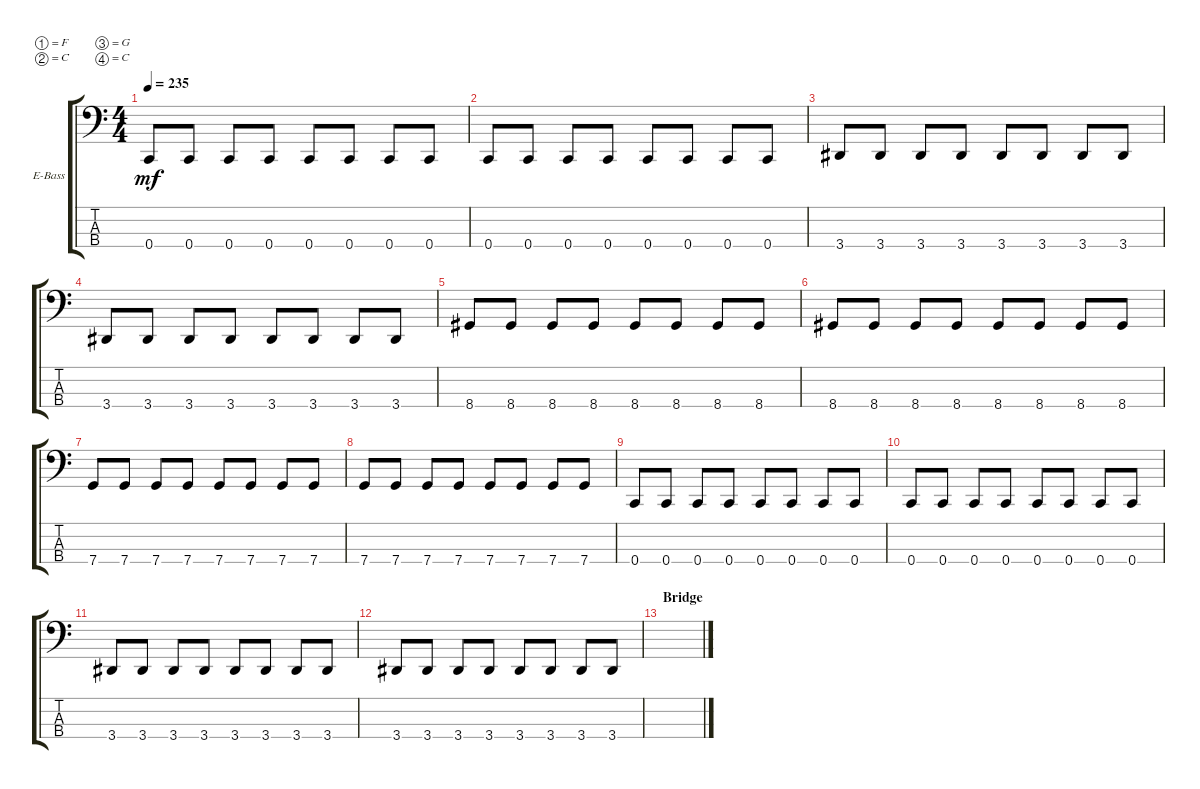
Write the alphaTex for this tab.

\defaultSystemsLayout 4
\bracketExtendMode groupsimilarinstruments
\firstSystemTrackNameOrientation horizontal
\otherSystemsTrackNameOrientation horizontal
\track ("Electric Bass" "E-Bass") {instrument electricbassfinger}
\staff {score tabs}
\tuning (F2 C2 G1 C1)
\ts (4 4)
\tempo 235
\clef f4
\scale
0.333333
\ks c
0.4.8{dy mf} 0.4.8 0.4.8 0.4.8 0.4.8 0.4.8 0.4.8 0.4.8 |
\scale
0.333333 0.4.8 0.4.8 0.4.8 0.4.8 0.4.8 0.4.8 0.4.8 0.4.8 |
\scale
0.333333 3.4.8 3.4.8 3.4.8 3.4.8 3.4.8 3.4.8 3.4.8 3.4.8 |
\scale
0.333333 3.4.8 3.4.8 3.4.8 3.4.8 3.4.8 3.4.8 3.4.8 3.4.8 |
\scale
0.333333 8.4.8 8.4.8 8.4.8 8.4.8 8.4.8 8.4.8 8.4.8 8.4.8 |
\scale
0.333333 8.4.8 8.4.8 8.4.8 8.4.8 8.4.8 8.4.8 8.4.8 8.4.8 |
\scale
0.333333 7.4.8 7.4.8 7.4.8 7.4.8 7.4.8 7.4.8 7.4.8 7.4.8 |
\scale
0.333333 7.4.8 7.4.8 7.4.8 7.4.8 7.4.8 7.4.8 7.4.8 7.4.8 |
\scale
0.333333 0.4.8 0.4.8 0.4.8 0.4.8 0.4.8 0.4.8 0.4.8 0.4.8 |
\scale
0.333333 0.4.8 0.4.8 0.4.8 0.4.8 0.4.8 0.4.8 0.4.8 0.4.8 |
\scale
0.333333 3.4.8 3.4.8 3.4.8 3.4.8 3.4.8 3.4.8 3.4.8 3.4.8 |
\scale
0.333333 3.4.8 3.4.8 3.4.8 3.4.8 3.4.8 3.4.8 3.4.8 3.4.8 |
\section ("" "Bridge")
\scale
0.333333 |
\scale
0.333333 |
\scale
0.333333 |
\scale
0.333333
